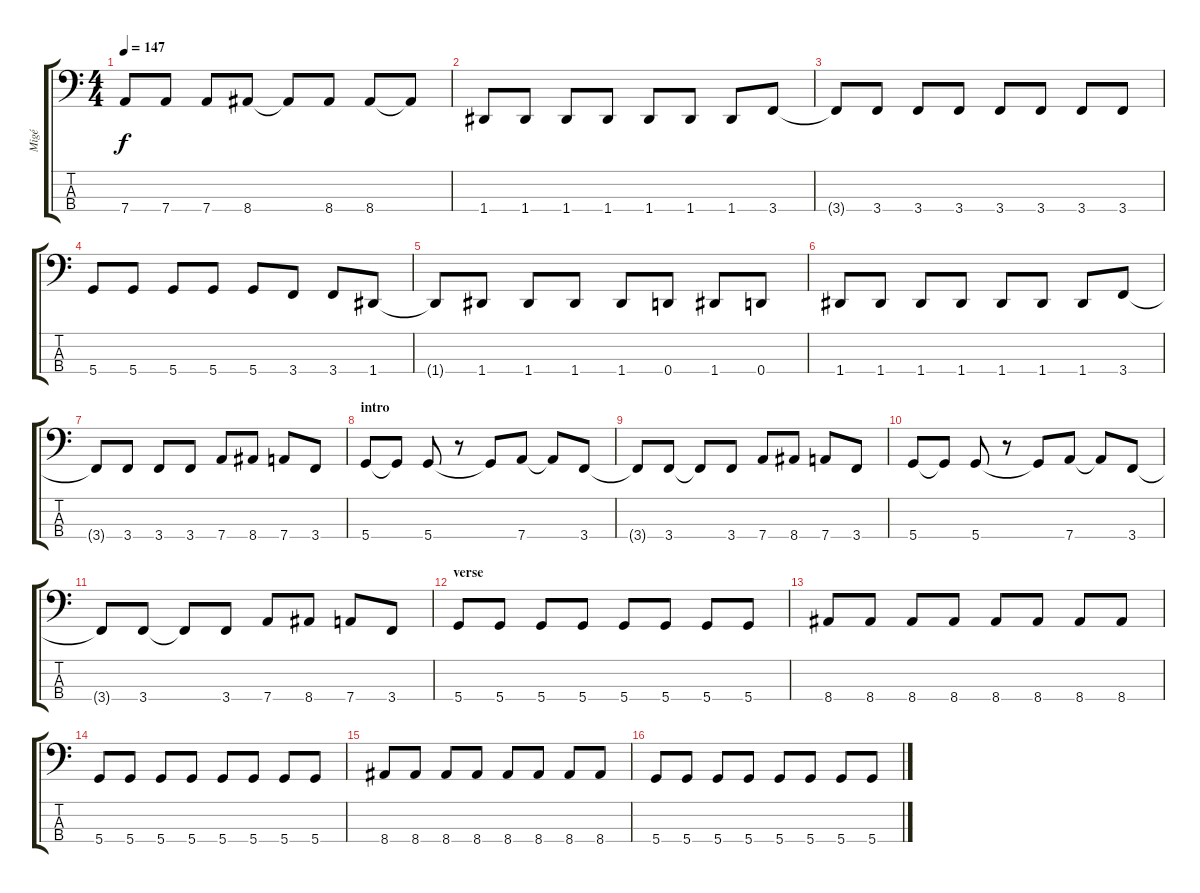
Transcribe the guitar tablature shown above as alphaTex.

\track ("Migé" "Migé") {instrument electricbassfinger}
\staff {score tabs}
\tuning (G2 D2 A1 D1) {hide}
\ts (4 4)
\tempo 147
\clef f4
\ks c
7.4{t}.8{dy f} 7.4.8 7.4.8 8.4.8 8.4{t}.8 8.4.8 8.4.8 8.4{t}.8 |
1.4.8 1.4.8 1.4.8 1.4.8 1.4.8 1.4.8 1.4.8 3.4.8 |
3.4{t}.8 3.4.8 3.4.8 3.4.8 3.4.8 3.4.8 3.4.8 3.4.8 |
5.4.8 5.4.8 5.4.8 5.4.8 5.4.8 3.4.8 3.4.8 1.4.8 |
1.4{t}.8 1.4.8 1.4.8 1.4.8 1.4.8 0.4.8 1.4.8 0.4.8 |
1.4.8 1.4.8 1.4.8 1.4.8 1.4.8 1.4.8 1.4.8 3.4.8 |
3.4{t}.8 3.4.8 3.4.8 3.4.8 7.4.8 8.4.8 7.4.8 3.4.8 |
\section ("" "intro")
5.4.8 5.4{t}.8 5.4.8 r.8 5.4{t}.8 7.4.8 7.4{t}.8 3.4.8 |
3.4{t}.8 3.4.8 3.4{t}.8 3.4.8 7.4.8 8.4.8 7.4.8 3.4.8 |
5.4.8 5.4{t}.8 5.4.8 r.8 5.4{t}.8 7.4.8 7.4{t}.8 3.4.8 |
3.4{t}.8 3.4.8 3.4{t}.8 3.4.8 7.4.8 8.4.8 7.4.8 3.4.8 |
\section ("" "verse")
5.4.8 5.4.8 5.4.8 5.4.8 5.4.8 5.4.8 5.4.8 5.4.8 |
8.4.8 8.4.8 8.4.8 8.4.8 8.4.8 8.4.8 8.4.8 8.4.8 |
5.4.8 5.4.8 5.4.8 5.4.8 5.4.8 5.4.8 5.4.8 5.4.8 |
8.4.8 8.4.8 8.4.8 8.4.8 8.4.8 8.4.8 8.4.8 8.4.8 |
5.4.8 5.4.8 5.4.8 5.4.8 5.4.8 5.4.8 5.4.8 5.4.8
